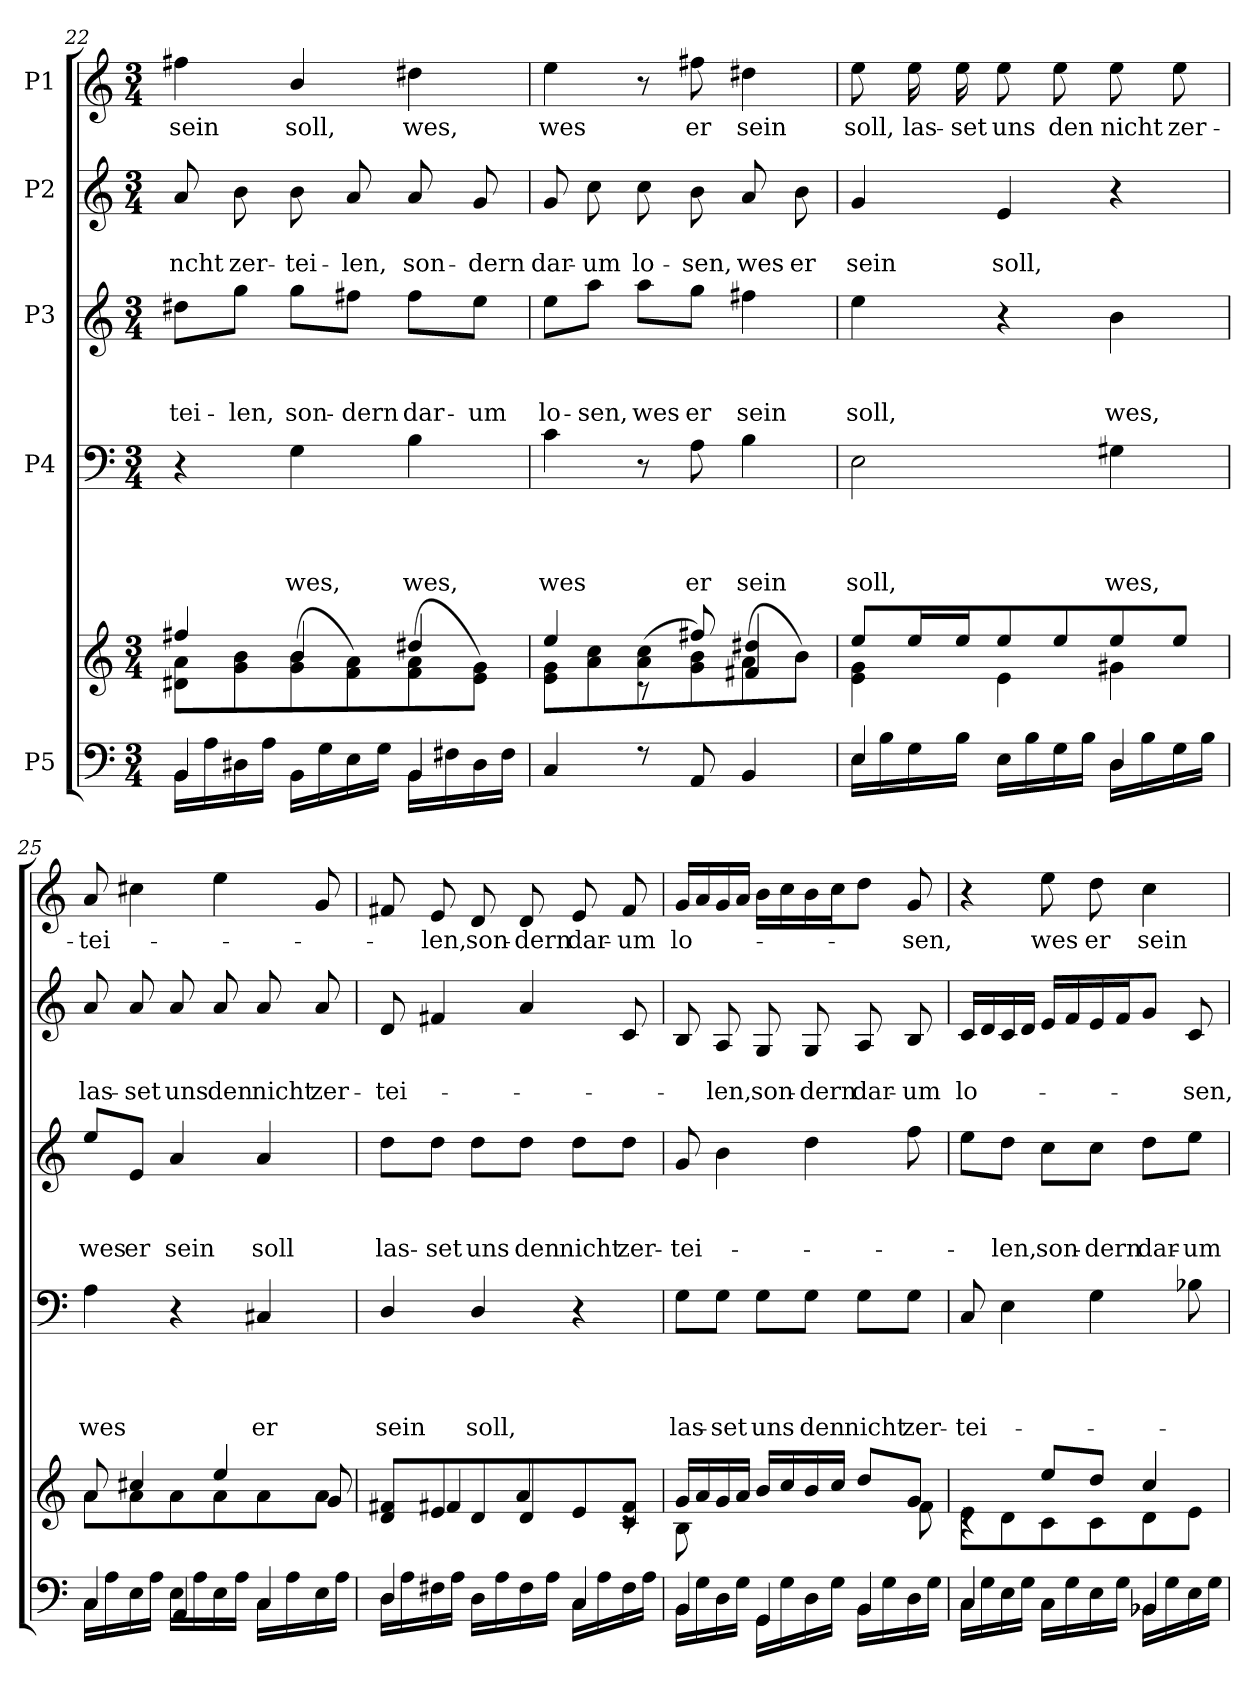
**kern	**kern	**kern	**text	**text	**text	**text	**kern	**text	**text	**text	**kern	**text	**text	**kern	**text
*part5	*part5	*part4	*part4	*part4	*part4	*part4	*part3	*part3	*part3	*part3	*part2	*part2	*part2	*part1	*part1
*staff6	*staff5	*staff4	*staff4	*staff4	*staff4	*staff4	*staff3	*staff3	*staff3	*staff3	*staff2	*staff2	*staff2	*staff1	*staff1
*I"P5	*	*I"P4	*	*	*	*	*I"P3	*	*	*	*I"P2	*	*	*I"P1	*
!!LO:LB:g=z
*clefF4	*clefG2	*clefF4	*	*	*	*	*clefG2	*	*	*	*clefG2	*	*	*clefG2	*
*	*	*	*	*	*	*	*ITrd7c12	*	*	*	*	*	*	*	*
*k[]	*k[]	*k[]	*	*	*	*	*k[]	*	*	*	*k[]	*	*	*k[]	*
*C:	*C:	*C:	*	*	*	*	*C:	*	*	*	*C:	*	*	*C:	*
*M3/4	*M3/4	*M3/4	*	*	*	*	*M3/4	*	*	*	*M3/4	*	*	*M3/4	*
=22	=22	=22	=22	=22	=22	=22	=22	=22	=22	=22	=22	=22	=22	=22	=22
*^	*^	*	*	*	*	*	*	*	*	*	*	*	*	*	*
!	!	!	!	!	!	!	!	!	!	!	!	!LO:LY:b	!	!	!LO:LY:b	!	!LO:LY:b
16BB\LL	4BB/	8d#X\ 8a\L	4ff#X/	4r	.	.	.	.	8d#X\L	.	.	-tei-	8a/	.	ncht	4ff#X\	sein
16A\	.	.	.	.	.	.	.	.	.	.	.	.	.	.	.	.	.
!	!	!	!	!	!	!	!	!	!	!	!	!LO:LY:b	!	!	!LO:LY:b	!	!
16D#X\	.	8g\ 8b\	.	.	.	.	.	.	8g\J	.	.	-len,	8b\	.	zer-	.	.
16A\JJ	.	.	.	.	.	.	.	.	.	.	.	.	.	.	.	.	.
!	!	!	!	!	!	!	!	!LO:LY:b	!	!	!	!LO:LY:b	!	!	!LO:LY:b	!	!LO:LY:b
16BB\LL	4ryy	(<8g\ 8b\	4b/	4G\	.	.	.	wes,	8g\L	.	.	son-	8b\	.	-tei-	4b/	soll,
16G\	.	.	.	.	.	.	.	.	.	.	.	.	.	.	.	.	.
!	!	!	!	!	!	!	!	!	!	!	!	!LO:LY:b	!	!	!LO:LY:b	!	!
16E\	.	8f\ 8a\)	.	.	.	.	.	.	8f#X\J	.	.	-dern	8a/	.	-len,	.	.
16G\JJ	.	.	.	.	.	.	.	.	.	.	.	.	.	.	.	.	.
!	!	!	!	!	!	!	!	!LO:LY:b	!	!	!	!LO:LY:b	!	!	!LO:LY:b	!	!LO:LY:b
16BB\LL	4BB/	(<8f\ 8a\	4dd#X/	4B\	.	.	.	wes,	8f#\L	.	.	dar-	8a/	.	son-	4dd#X\	wes,
16F#X\	.	.	.	.	.	.	.	.	.	.	.	.	.	.	.	.	.
!	!	!	!	!	!	!	!	!	!	!	!	!LO:LY:b	!	!	!LO:LY:b	!	!
16D#\	.	8e\ 8g\J)	.	.	.	.	.	.	8e\J	.	.	-um	8g/	.	-dern	.	.
16F#\JJ	.	.	.	.	.	.	.	.	.	.	.	.	.	.	.	.	.
=23	=23	=23	=23	=23	=23	=23	=23	=23	=23	=23	=23	=23	=23	=23	=23	=23	=23
!	!	!	!	!	!	!	!	!LO:LY:b	!	!	!	!LO:LY:b	!	!	!LO:LY:b	!	!LO:LY:b
4C/	2.ryy	8e\ 8g\L	4ee/	4c\	.	.	.	wes	8e\L	.	.	lo-	8g/	.	dar-	4ee\	wes
!	!	!	!	!	!	!	!	!	!	!	!	!LO:LY:b	!	!	!LO:LY:b	!	!
.	.	8a\ 8cc\	.	.	.	.	.	.	8a\J	.	.	-sen,	8cc\	.	-um	.	.
!	!	!	!	!	!	!	!	!	!	!	!	!LO:LY:b	!	!	!LO:LY:b	!	!
8r	.	(<8a\ 8cc\	8rc	8r	.	.	.	.	8a\L	.	.	wes	8cc\	.	lo-	8r	.
!	!	!	!	!	!	!	!	!LO:LY:b	!	!	!	!LO:LY:b	!	!	!LO:LY:b	!	!LO:LY:b
8AA/	.	8g\ 8b\)	8ff#X/	8A\	.	.	.	er	8g\J	.	.	er	8b\	.	-sen,	8ff#X\	er
!	!	!	!	!	!	!	!	!LO:LY:b	!	!	!	!LO:LY:b	!	!	!LO:LY:b	!	!LO:LY:b
4BB/	.	(<8a\	4f#X/ 4dd#X/	4B\	.	.	.	sein	4f#X\	.	.	sein	8a/	.	wes	4dd#X\	sein
!	!	!	!	!	!	!	!	!	!	!	!	!	!	!	!LO:LY:b	!	!
.	.	8b\J)	.	.	.	.	.	.	.	.	.	.	8b\	.	er	.	.
=24	=24	=24	=24	=24	=24	=24	=24	=24	=24	=24	=24	=24	=24	=24	=24	=24	=24
!	!	!	!	!	!	!	!	!LO:LY:b	!	!	!	!LO:LY:b	!	!	!LO:LY:b	!	!LO:LY:b
16E\LL	4E/	8ee/L	4e\ 4g\	2E\	.	.	.	soll,	4e\	.	.	soll,	4g/	.	sein	8ee\	soll,
16B\	.	.	.	.	.	.	.	.	.	.	.	.	.	.	.	.	.
!	!	!	!	!	!	!	!	!	!	!	!	!	!	!	!	!	!LO:LY:b
16G\	.	16ee/L	.	.	.	.	.	.	.	.	.	.	.	.	.	16ee\	las-
!	!	!	!	!	!	!	!	!	!	!	!	!	!	!	!	!	!LO:LY:b
16B\JJ	.	16ee/J	.	.	.	.	.	.	.	.	.	.	.	.	.	16ee\	-set
!	!	!	!	!	!	!	!	!	!	!	!	!	!	!	!LO:LY:b	!	!LO:LY:b
16E\LL	4ryy	8ee/	4e\	.	.	.	.	.	4r	.	.	.	4e/	.	soll,	8ee\	uns
16B\	.	.	.	.	.	.	.	.	.	.	.	.	.	.	.	.	.
!	!	!	!	!	!	!	!	!	!	!	!	!	!	!	!	!	!LO:LY:b
16G\	.	8ee/	.	.	.	.	.	.	.	.	.	.	.	.	.	8ee\	den
16B\JJ	.	.	.	.	.	.	.	.	.	.	.	.	.	.	.	.	.
!	!	!	!	!	!	!	!	!LO:LY:b	!	!	!	!LO:LY:b	!	!	!	!	!LO:LY:b
16D\LL	4D/	8ee/	4g#X\	4G#X\	.	.	.	wes,	4B\	.	.	wes,	4r	.	.	8ee\	nicht
16B\	.	.	.	.	.	.	.	.	.	.	.	.	.	.	.	.	.
!	!	!	!	!	!	!	!	!	!	!	!	!	!	!	!	!	!LO:LY:b
16G\	.	8ee/J	.	.	.	.	.	.	.	.	.	.	.	.	.	8ee\	zer-
16B\JJ	.	.	.	.	.	.	.	.	.	.	.	.	.	.	.	.	.
!!LO:PB:g=z
=25	=25	=25	=25	=25	=25	=25	=25	=25	=25	=25	=25	=25	=25	=25	=25	=25	=25
!	!	!	!	!	!	!	!	!LO:LY:b	!	!	!	!LO:LY:b	!	!	!LO:LY:b	!	!LO:LY:b
16C\LL	4C/	8a\L	8a/	4A\	.	.	.	wes	8e/L	.	.	wes	8a/	.	las-	8a/	-tei-
16A\	.	.	.	.	.	.	.	.	.	.	.	.	.	.	.	.	.
!	!	!	!	!	!	!	!	!	!	!	!	!LO:LY:b	!	!	!LO:LY:b	!	!
16E\	.	8a\	4cc#X/	.	.	.	.	.	8E/J	.	.	er	8a/	.	-set	4cc#X\	.
16A\JJ	.	.	.	.	.	.	.	.	.	.	.	.	.	.	.	.	.
!	!	!	!	!	!	!	!	!	!	!	!	!LO:LY:b	!	!	!LO:LY:b	!	!
16E\LL	4AA/	8a\	.	4r	.	.	.	.	4A/	.	.	sein	8a/	.	uns	.	.
16A\	.	.	.	.	.	.	.	.	.	.	.	.	.	.	.	.	.
!	!	!	!	!	!	!	!	!	!	!	!	!	!	!	!LO:LY:b	!	!
16E\	.	8a\	4ee/	.	.	.	.	.	.	.	.	.	8a/	.	den	4ee\	.
16A\JJ	.	.	.	.	.	.	.	.	.	.	.	.	.	.	.	.	.
!	!	!	!	!	!	!	!	!LO:LY:b	!	!	!	!LO:LY:b	!	!	!LO:LY:b	!	!
16C\LL	4C/	8a\	.	4C#X/	.	.	.	er	4A/	.	.	soll	8a/	.	nicht	.	.
16A\	.	.	.	.	.	.	.	.	.	.	.	.	.	.	.	.	.
!	!	!	!	!	!	!	!	!	!	!	!	!	!	!	!LO:LY:b	!	!
16E\	.	8a\J	8g/	.	.	.	.	.	.	.	.	.	8a/	.	zer-	8g/	.
16A\JJ	.	.	.	.	.	.	.	.	.	.	.	.	.	.	.	.	.
=26	=26	=26	=26	=26	=26	=26	=26	=26	=26	=26	=26	=26	=26	=26	=26	=26	=26
!	!	!	!	!	!	!	!	!LO:LY:b	!	!	!	!LO:LY:b	!	!	!LO:LY:b	!	!
16D\LL	4D/	8d/ 8f#X/L	8ryy	4D/	.	.	.	sein	8d\L	.	.	las-	8d/	.	-tei-	8f#X/	.
16A\	.	.	.	.	.	.	.	.	.	.	.	.	.	.	.	.	.
!	!	!	!	!	!	!	!	!	!	!	!	!LO:LY:b	!	!	!	!	!LO:LY:b
16F#X\	.	8e/	4f#X/	.	.	.	.	.	8d\J	.	.	-set	4f#X/	.	.	8e/	-len,
16A\JJ	.	.	.	.	.	.	.	.	.	.	.	.	.	.	.	.	.
!	!	!	!	!	!	!	!	!LO:LY:b	!	!	!	!LO:LY:b	!	!	!	!	!LO:LY:b
16D\LL	4ryy	8d/	.	4D/	.	.	.	soll,	8d\L	.	.	uns	.	.	.	8d/	son-
16A\	.	.	.	.	.	.	.	.	.	.	.	.	.	.	.	.	.
!	!	!	!	!	!	!	!	!	!	!	!	!LO:LY:b	!	!	!	!	!LO:LY:b
16F#\	.	8d/	4a/	.	.	.	.	.	8d\J	.	.	den	4a/	.	.	8d/	-dern
16A\JJ	.	.	.	.	.	.	.	.	.	.	.	.	.	.	.	.	.
!	!	!	!	!	!	!	!	!	!	!	!	!LO:LY:b	!	!	!	!	!LO:LY:b
16C\LL	4C/	8e/	.	4r	.	.	.	.	8d\L	.	.	nicht	.	.	.	8e/	dar-
16A\	.	.	.	.	.	.	.	.	.	.	.	.	.	.	.	.	.
!	!	!	!	!	!	!	!	!	!	!	!	!LO:LY:b	!	!	!	!	!LO:LY:b
16F#\	.	8c/ 8f#/J	8rc	.	.	.	.	.	8d\J	.	.	zer-	8c/	.	.	8f#/	-um
16A\JJ	.	.	.	.	.	.	.	.	.	.	.	.	.	.	.	.	.
=27	=27	=27	=27	=27	=27	=27	=27	=27	=27	=27	=27	=27	=27	=27	=27	=27	=27
!	!	!	!	!	!	!	!	!LO:LY:b	!	!	!	!LO:LY:b	!	!	!	!	!LO:LY:b
16BB\LL	4BB/	16g/LL	8B\	8G\L	.	.	.	las-	8G/	.	.	-tei-	8B/	.	.	16g/LL	lo-
16G\	.	16a/	.	.	.	.	.	.	.	.	.	.	.	.	.	16a/	.
!	!	!	!	!	!	!	!	!LO:LY:b	!	!	!	!	!	!	!LO:LY:b	!	!
16D\	.	16g/	2ryy	8G\J	.	.	.	-set	4B\	.	.	.	8A/	.	-len,	16g/	.
16G\JJ	.	16a/JJ	.	.	.	.	.	.	.	.	.	.	.	.	.	16a/JJ	.
!	!	!	!	!	!	!	!	!LO:LY:b	!	!	!	!	!	!	!LO:LY:b	!	!
16GG\LL	4GG/	16b/LL	.	8G\L	.	.	.	uns	.	.	.	.	8G/	.	son-	16b\LL	.
16G\	.	16cc/	.	.	.	.	.	.	.	.	.	.	.	.	.	16cc\	.
!	!	!	!	!	!	!	!	!LO:LY:b	!	!	!	!	!	!	!LO:LY:b	!	!
16D\	.	16b/	.	8G\J	.	.	.	den	4d\	.	.	.	8G/	.	-dern	16b\	.
16G\JJ	.	16cc/JJ	.	.	.	.	.	.	.	.	.	.	.	.	.	16cc\J	.
!	!	!	!	!	!	!	!	!LO:LY:b	!	!	!	!	!	!	!LO:LY:b	!	!
16BB\LL	4BB/	8dd/L	.	8G\L	.	.	.	nicht	.	.	.	.	8A/	.	dar-	8dd\J	.
16G\	.	.	.	.	.	.	.	.	.	.	.	.	.	.	.	.	.
!	!	!	!	!	!	!	!	!LO:LY:b	!	!	!	!	!	!	!LO:LY:b	!	!LO:LY:b
16D\	.	8g/J	8f\	8G\J	.	.	.	zer-	8f\	.	.	.	8B/	.	-um	8g/	-sen,
16G\JJ	.	.	.	.	.	.	.	.	.	.	.	.	.	.	.	.	.
!!LO:LB:g=z
=28	=28	=28	=28	=28	=28	=28	=28	=28	=28	=28	=28	=28	=28	=28	=28	=28	=28
!	!	!	!	!	!	!	!	!LO:LY:b	!	!	!	!	!	!	!LO:LY:b	!	!
16C\LL	4C/	8e\L	4rc	8C/	.	.	.	-tei-	8e\L	.	.	.	16c/LL	.	lo-	4r	.
16G\	.	.	.	.	.	.	.	.	.	.	.	.	16d/	.	.	.	.
!	!	!	!	!	!	!	!	!	!	!	!	!LO:LY:b	!	!	!	!	!
16E\	.	8d\	.	4E\	.	.	.	.	8d\J	.	.	-len,	16c/	.	.	.	.
16G\JJ	.	.	.	.	.	.	.	.	.	.	.	.	16d/JJ	.	.	.	.
!	!	!	!	!	!	!	!	!	!	!	!	!LO:LY:b	!	!	!	!	!LO:LY:b
16C\LL	4ryy	8c\	8ee/L	.	.	.	.	.	8c\L	.	.	son-	16e/LL	.	.	8ee\	wes
16G\	.	.	.	.	.	.	.	.	.	.	.	.	16f/	.	.	.	.
!	!	!	!	!	!	!	!	!	!	!	!	!LO:LY:b	!	!	!	!	!LO:LY:b
16E\	.	8c\	8dd/J	4G\	.	.	.	.	8c\J	.	.	-dern	16e/	.	.	8dd\	er
16G\JJ	.	.	.	.	.	.	.	.	.	.	.	.	16f/J	.	.	.	.
!	!	!	!	!	!	!	!	!	!	!	!	!LO:LY:b	!	!	!	!	!LO:LY:b
16BB-X\LL	4BB-X/	8d\	4cc/	.	.	.	.	.	8d\L	.	.	dar-	8g/J	.	.	4cc\	sein
16G\	.	.	.	.	.	.	.	.	.	.	.	.	.	.	.	.	.
!	!	!	!	!	!	!	!	!	!	!	!	!LO:LY:b	!	!	!LO:LY:b	!	!
16E\	.	8e\J	.	8B-X\	.	.	.	.	8e\J	.	.	-um	8c/	.	-sen,	.	.
16G\JJ	.	.	.	.	.	.	.	.	.	.	.	.	.	.	.	.	.
*v	*v	*	*	*	*	*	*	*	*	*	*	*	*	*	*	*	*
*	*v	*v	*	*	*	*	*	*	*	*	*	*	*	*	*	*
=	=	=	=	=	=	=	=	=	=	=	=	=	=	=	=
*-	*-	*-	*-	*-	*-	*-	*-	*-	*-	*-	*-	*-	*-	*-	*-
